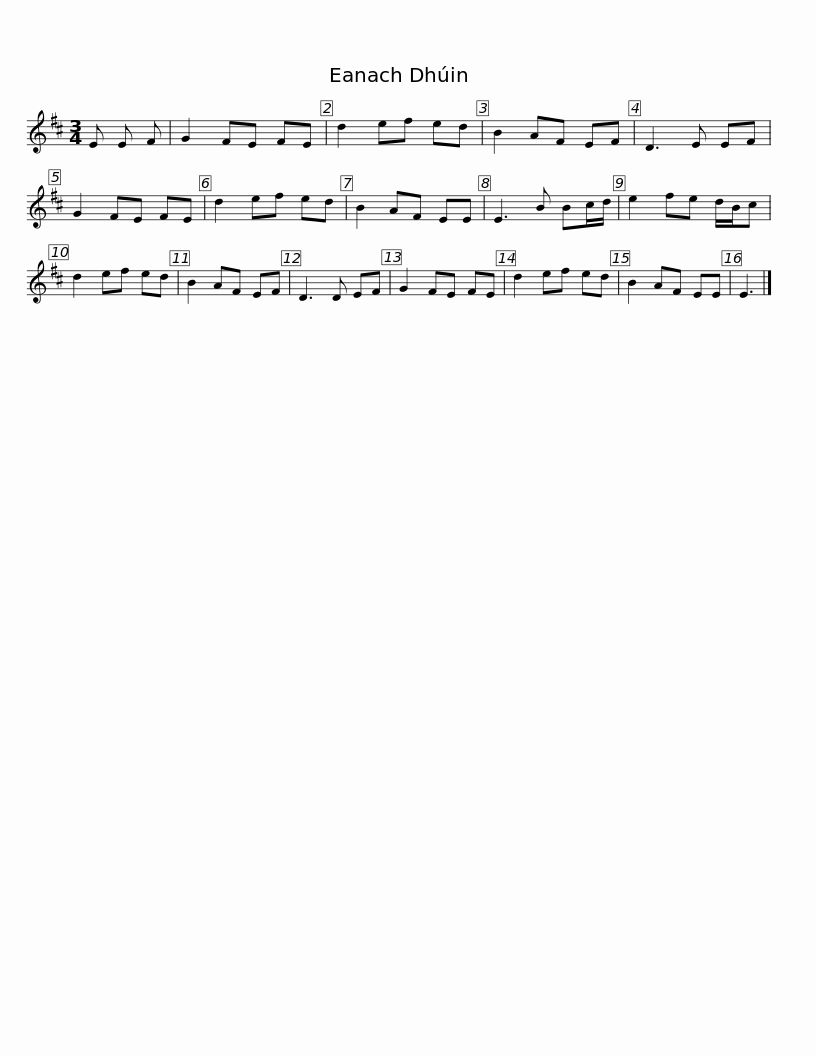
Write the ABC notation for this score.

X:1
L:1/8
M:3/4
I:linebreak $
K:D
V:1 treble
V:1
 E E F | G2 FE FE | d2 ef ed | B2 AF EF | D3 E EF | %5
 G2 FE FE | d2 ef ed | B2 AF EE |$ E3 B Bc/d/ | e2 fe d/B/c | %10
 d2 ef ed | B2 AF EF | D3 D EF | G2 FE FE | d2 ef ed | %15
 B2 AF EE | E3 |] %17
